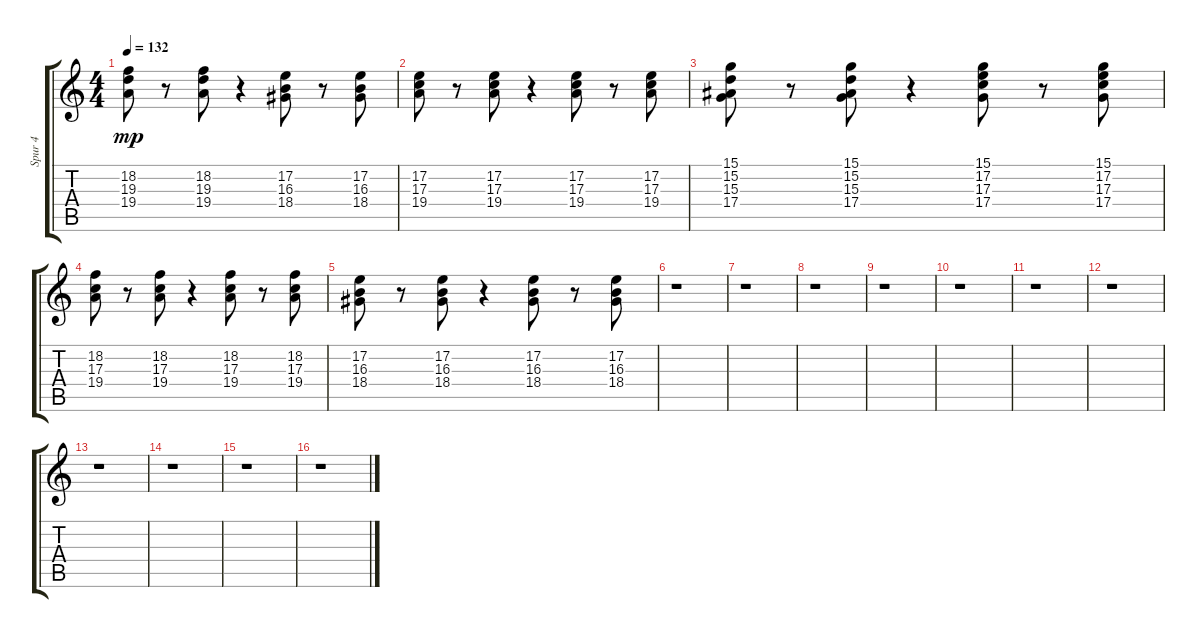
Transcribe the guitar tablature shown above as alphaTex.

\track ("Spur 4" "Spur 4") {instrument drawbarorgan}
\staff {score tabs}
\tuning (E4 B3 G3 D3 A2 E2) {hide}
\ts (4 4)
\tempo 132
\clef g2
\ks c
(18.2 19.3 19.4).8{dy mp} r.8 (18.2 19.3 19.4).8 r.4 (17.2 16.3 18.4).8 r.8 (17.2 16.3 18.4).8 |
(17.2 17.3 19.4).8 r.8 (17.2 17.3 19.4).8 r.4 (17.2 17.3 19.4).8 r.8 (17.2 17.3 19.4).8 |
(15.1 15.2 15.3 17.4).8 r.8 (15.1 15.2 15.3 17.4).8 r.4 (15.1 17.2 17.3 17.4).8 r.8 (15.1 17.2 17.3 17.4).8 |
(18.2 17.3 19.4).8 r.8 (18.2 17.3 19.4).8 r.4 (18.2 17.3 19.4).8 r.8 (18.2 17.3 19.4).8 |
(17.2 16.3 18.4).8 r.8 (17.2 16.3 18.4).8 r.4 (17.2 16.3 18.4).8 r.8 (17.2 16.3 18.4).8 |
r.1 |
r.1 |
r.1 |
r.1 |
r.1 |
r.1 |
r.1 |
r.1 |
r.1 |
r.1 |
r.1
